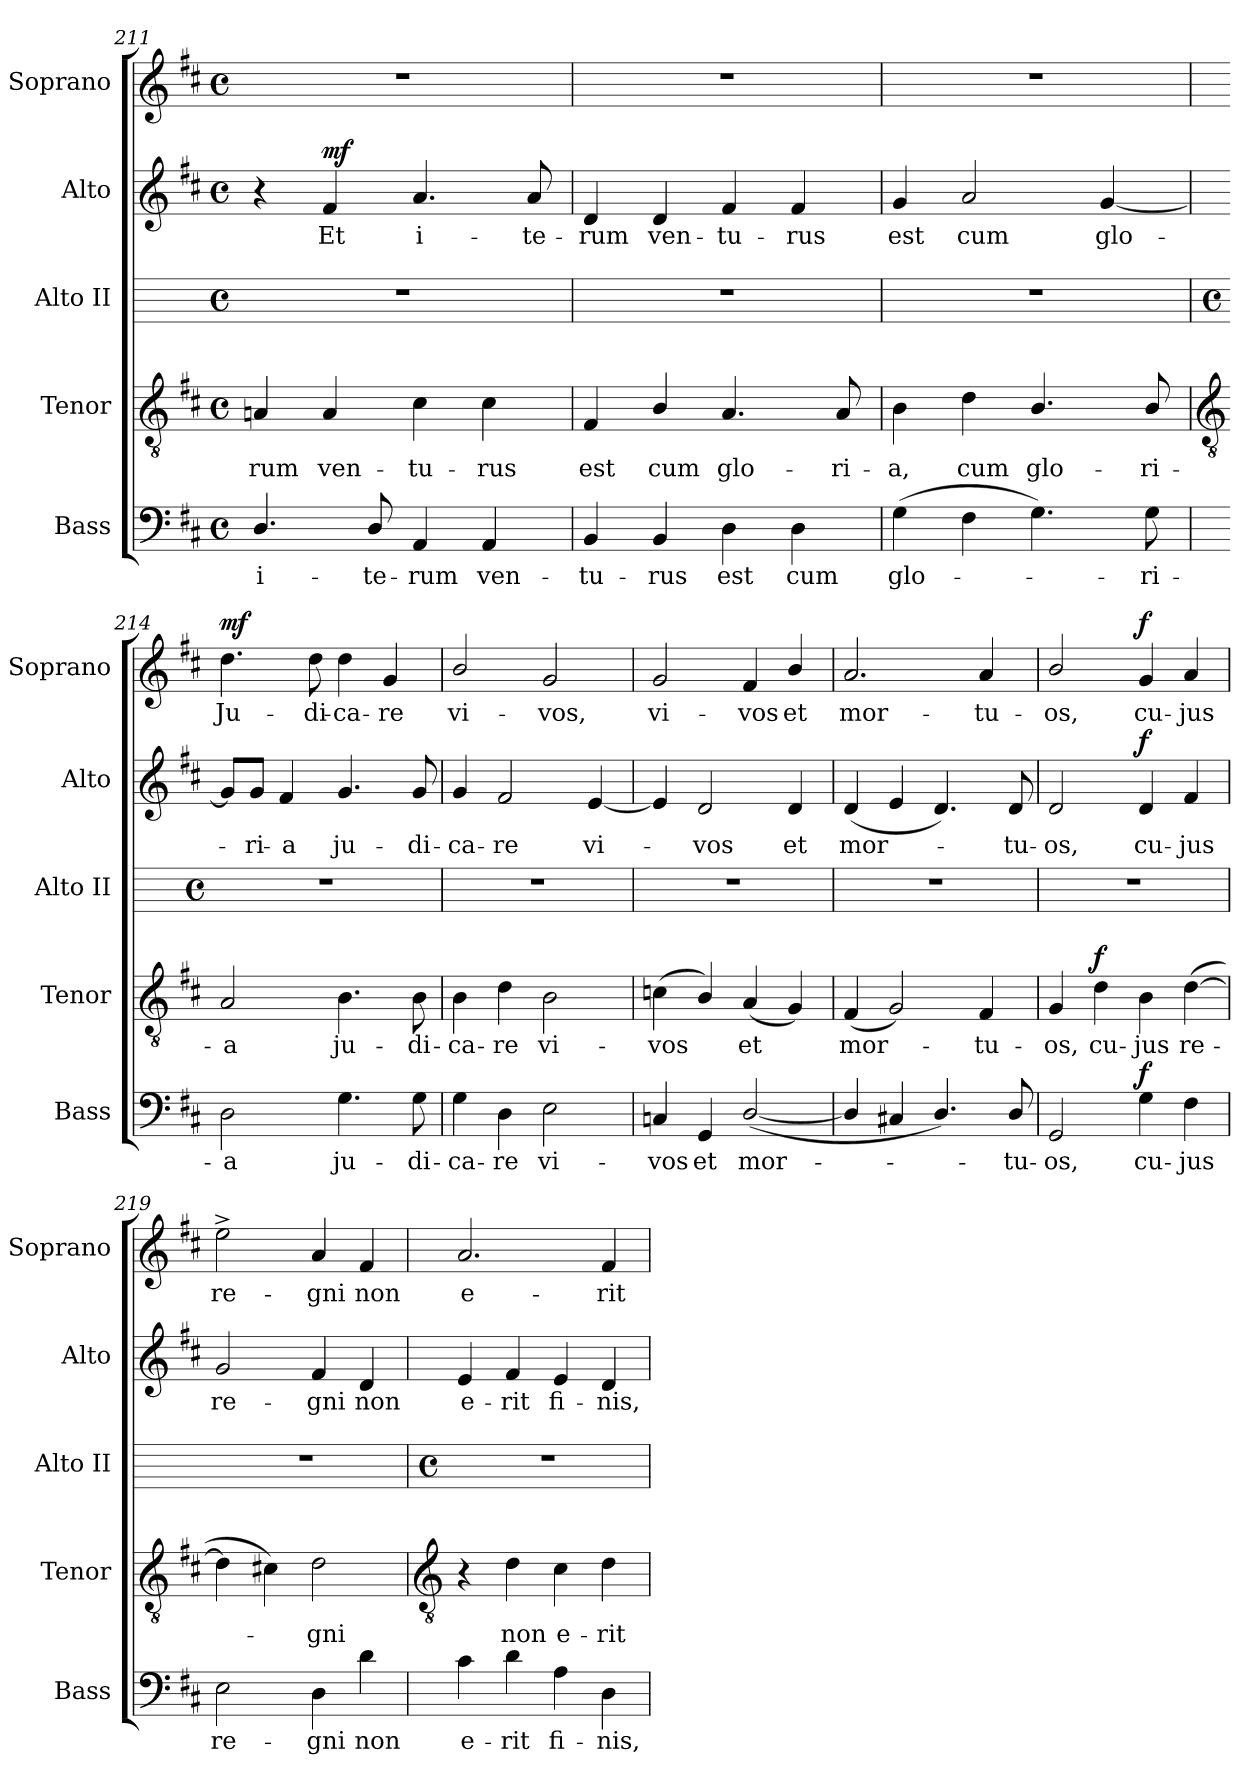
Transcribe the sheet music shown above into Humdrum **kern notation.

**kern	**text	**dynam	**kern	**text	**dynam	**kern	**kern	**text	**dynam	**kern	**text	**dynam
*part5	*part5	*part5	*part4	*part4	*part4	*part3	*part2	*part2	*part2	*part1	*part1	*part1
*staff5	*staff5	*staff5	*staff4	*staff4	*staff4	*staff3	*staff2	*staff2	*staff2	*staff1	*staff1	*staff1
*I"Bass	*	*	*I"Tenor	*	*	*I"Alto II	*I"Alto	*	*	*I"Soprano	*	*
*I'Bass	*	*	*I'Tenor	*	*	*I'Alto II	*I'Alto	*	*	*I'Soprano	*	*
*clefF4	*	*	*clefGv2	*	*	*	*clefG2	*	*	*clefG2	*	*
*k[f#c#]	*	*	*k[f#c#]	*	*	*	*k[f#c#]	*	*	*k[f#c#]	*	*
*D:	*	*	*D:	*	*	*	*D:	*	*	*D:	*	*
*M4/4	*	*	*M4/4	*	*	*M4/4	*M4/4	*	*	*M4/4	*	*
*met(c)	*	*	*met(c)	*	*	*met(c)	*met(c)	*	*	*met(c)	*	*
=211	=211	=211	=211	=211	=211	=211	=211	=211	=211	=211	=211	=211
!	!LO:LY:b	!	!	!LO:LY:b	!	!	!	!	!	!	!	!
4.D/	i-	.	4An	-rum	.	1r	4r	.	.	1r	.	.
!	!	!	!	!LO:LY:b	!	!	!	!LO:LY:b	!LO:DY:b	!	!	!
.	.	.	4A	ven-	.	.	4f#	Et	mf	.	.	.
!	!LO:LY:b	!	!	!	!	!	!	!	!	!	!	!
8D/	-te-	.	.	.	.	.	.	.	.	.	.	.
!	!LO:LY:b	!	!	!LO:LY:b	!	!	!	!LO:LY:b	!	!	!	!
4AA	-rum	.	4c#	-tu-	.	.	4.a	i-	.	.	.	.
!	!LO:LY:b	!	!	!LO:LY:b	!	!	!	!	!	!	!	!
4AA	ven-	.	4c#	-rus	.	.	.	.	.	.	.	.
!	!	!	!	!	!	!	!	!LO:LY:b	!	!	!	!
.	.	.	.	.	.	.	8a	-te-	.	.	.	.
=212	=212	=212	=212	=212	=212	=212	=212	=212	=212	=212	=212	=212
!	!LO:LY:b	!	!	!LO:LY:b	!	!	!	!LO:LY:b	!	!	!	!
4BB	-tu-	.	4F#	est	.	1r	4d	-rum	.	1r	.	.
!	!LO:LY:b	!	!	!LO:LY:b	!	!	!	!LO:LY:b	!	!	!	!
4BB	-rus	.	4B/	cum	.	.	4d	ven-	.	.	.	.
!	!LO:LY:b	!	!	!LO:LY:b	!	!	!	!LO:LY:b	!	!	!	!
4D	est	.	4.A	glo-	.	.	4f#	-tu-	.	.	.	.
!	!LO:LY:b	!	!	!	!	!	!	!LO:LY:b	!	!	!	!
4D	cum	.	.	.	.	.	4f#	-rus	.	.	.	.
!	!	!	!	!LO:LY:b	!	!	!	!	!	!	!	!
.	.	.	8A	-ri-	.	.	.	.	.	.	.	.
=213	=213	=213	=213	=213	=213	=213	=213	=213	=213	=213	=213	=213
!	!LO:LY:b	!	!	!LO:LY:b	!	!	!	!LO:LY:b	!	!	!	!
(>4G	glo-	.	4B	-a,	.	1r	4g	est	.	1r	.	.
!	!	!	!	!LO:LY:b	!	!	!	!LO:LY:b	!	!	!	!
4F#	.	.	4d	cum	.	.	2a	cum	.	.	.	.
!	!	!	!	!LO:LY:b	!	!	!	!	!	!	!	!
4.G)	.	.	4.B/	glo-	.	.	.	.	.	.	.	.
!	!	!	!	!	!	!	!	!LO:LY:b	!	!	!	!
.	.	.	.	.	.	.	[4g	glo-	.	.	.	.
!	!LO:LY:b	!	!	!LO:LY:b	!	!	!	!	!	!	!	!
8G	ri-	.	8B/	-ri-	.	.	.	.	.	.	.	.
!!LO:LB:g=z
=214	=214	=214	=214	=214	=214	=214	=214	=214	=214	=214	=214	=214
*	*	*	*clefGv2	*	*	*	*	*	*	*	*	*
*	*	*	*	*	*	*M4/4	*	*	*	*	*	*
*	*	*	*	*	*	*met(c)	*	*	*	*	*	*
!	!LO:LY:b	!	!	!LO:LY:b	!	!	!	!	!	!	!LO:LY:b	!LO:DY:b
2D	-a	.	2A	-a	.	1r	8g/L]	.	.	4.dd	Ju-	mf
!	!	!	!	!	!	!	!	!LO:LY:b	!	!	!	!
.	.	.	.	.	.	.	8g/J	ri-	.	.	.	.
!	!	!	!	!	!	!	!	!LO:LY:b	!	!	!	!
.	.	.	.	.	.	.	4f#	-a	.	.	.	.
!	!	!	!	!	!	!	!	!	!	!	!LO:LY:b	!
.	.	.	.	.	.	.	.	.	.	8dd	-di-	.
!	!LO:LY:b	!	!	!LO:LY:b	!	!	!	!LO:LY:b	!	!	!LO:LY:b	!
4.G	ju-	.	4.B	ju-	.	.	4.g	ju-	.	4dd	-ca-	.
!	!	!	!	!	!	!	!	!	!	!	!LO:LY:b	!
.	.	.	.	.	.	.	.	.	.	4g	-re	.
!	!LO:LY:b	!	!	!LO:LY:b	!	!	!	!LO:LY:b	!	!	!	!
8G	-di-	.	8B	-di-	.	.	8g	-di-	.	.	.	.
=215	=215	=215	=215	=215	=215	=215	=215	=215	=215	=215	=215	=215
!	!LO:LY:b	!	!	!LO:LY:b	!	!	!	!LO:LY:b	!	!	!LO:LY:b	!
4G	-ca-	.	4B	-ca-	.	1r	4g	-ca-	.	2b/	vi-	.
!	!LO:LY:b	!	!	!LO:LY:b	!	!	!	!LO:LY:b	!	!	!	!
4D	-re	.	4d	-re	.	.	2f#	-re	.	.	.	.
!	!LO:LY:b	!	!	!LO:LY:b	!	!	!	!	!	!	!LO:LY:b	!
2E	vi-	.	2B	vi-	.	.	.	.	.	2g	-vos,	.
!	!	!	!	!	!	!	!	!LO:LY:b	!	!	!	!
.	.	.	.	.	.	.	[4e	vi-	.	.	.	.
=216	=216	=216	=216	=216	=216	=216	=216	=216	=216	=216	=216	=216
!	!LO:LY:b	!	!	!LO:LY:b	!	!	!	!	!	!	!LO:LY:b	!
4Cn	-vos	.	(<4cn	-vos	.	1r	4e]	.	.	2g	vi-	.
!	!LO:LY:b	!	!	!	!	!	!	!LO:LY:b	!	!	!	!
4GG	et	.	4B/)	.	.	.	2d	vos	.	.	.	.
!	!LO:LY:b	!	!	!LO:LY:b	!	!	!	!	!	!	!LO:LY:b	!
(<[2D/	mor-	.	(<4A	et	.	.	.	.	.	4f#	-vos	.
!	!	!	!	!	!	!	!	!LO:LY:b	!	!	!LO:LY:b	!
.	.	.	4G)	.	.	.	4d	et	.	4b/	et	.
=217	=217	=217	=217	=217	=217	=217	=217	=217	=217	=217	=217	=217
!	!	!	!	!LO:LY:b	!	!	!	!LO:LY:b	!	!	!LO:LY:b	!
4D/]	.	.	(<4F#	mor-	.	1r	(<4d	mor-	.	2.a	mor-	.
4C#X	.	.	2G)	.	.	.	4e	.	.	.	.	.
4.D/)	.	.	.	.	.	.	4.d)	.	.	.	.	.
!	!	!	!	!LO:LY:b	!	!	!	!	!	!	!LO:LY:b	!
.	.	.	4F#	tu-	.	.	.	.	.	4a	-tu-	.
!	!LO:LY:b	!	!	!	!	!	!	!LO:LY:b	!	!	!	!
8D/	tu-	.	.	.	.	.	8d	tu-	.	.	.	.
=218	=218	=218	=218	=218	=218	=218	=218	=218	=218	=218	=218	=218
!	!LO:LY:b	!	!	!LO:LY:b	!	!	!	!LO:LY:b	!	!	!LO:LY:b	!
2GG	-os,	.	4G	-os,	.	1r	2d	-os,	.	2b/	-os,	.
!	!	!	!	!LO:LY:b	!LO:DY:b	!	!	!	!	!	!	!
.	.	.	4d	cu-	f	.	.	.	.	.	.	.
!	!LO:LY:b	!LO:DY:b	!	!LO:LY:b	!	!	!	!LO:LY:b	!LO:DY:b	!	!LO:LY:b	!LO:DY:b
4G	cu-	f	4B	-jus	.	.	4d	cu-	f	4g	cu-	f
!	!LO:LY:b	!	!	!LO:LY:b	!	!	!	!LO:LY:b	!	!	!LO:LY:b	!
4F#	-jus	.	(>[4d	re-	.	.	4f#	-jus	.	4a	-jus	.
=219	=219	=219	=219	=219	=219	=219	=219	=219	=219	=219	=219	=219
!	!LO:LY:b	!	!	!	!	!	!	!LO:LY:b	!	!	!LO:LY:b	!
2E	re-	.	4d]	.	.	1r	2g	re-	.	2ee^	re-	.
.	.	.	4c#X)	.	.	.	.	.	.	.	.	.
!	!LO:LY:b	!	!	!LO:LY:b	!	!	!	!LO:LY:b	!	!	!LO:LY:b	!
4D	-gni	.	2d	gni	.	.	4f#	-gni	.	4a	-gni	.
!	!LO:LY:b	!	!	!	!	!	!	!LO:LY:b	!	!	!LO:LY:b	!
4d	non	.	.	.	.	.	4d	non	.	4f#	non	.
!!LO:LB:g=z
=220	=220	=220	=220	=220	=220	=220	=220	=220	=220	=220	=220	=220
*	*	*	*clefGv2	*	*	*	*	*	*	*	*	*
*	*	*	*	*	*	*M4/4	*	*	*	*	*	*
*	*	*	*	*	*	*met(c)	*	*	*	*	*	*
!	!LO:LY:b	!	!	!	!	!	!	!LO:LY:b	!	!	!LO:LY:b	!
4c#	e-	.	4r	.	.	1r	4e	e-	.	2.a	e-	.
!	!LO:LY:b	!	!	!LO:LY:b	!	!	!	!LO:LY:b	!	!	!	!
4d	-rit	.	4d	non	.	.	4f#	-rit	.	.	.	.
!	!LO:LY:b	!	!	!LO:LY:b	!	!	!	!LO:LY:b	!	!	!	!
4A	fi-	.	4c#	e-	.	.	4e	fi-	.	.	.	.
!	!LO:LY:b	!	!	!LO:LY:b	!	!	!	!LO:LY:b	!	!	!LO:LY:b	!
4D	-nis,	.	4d	-rit	.	.	4d	-nis,	.	4f#	-rit	.
=	=	=	=	=	=	=	=	=	=	=	=	=
*-	*-	*-	*-	*-	*-	*-	*-	*-	*-	*-	*-	*-
